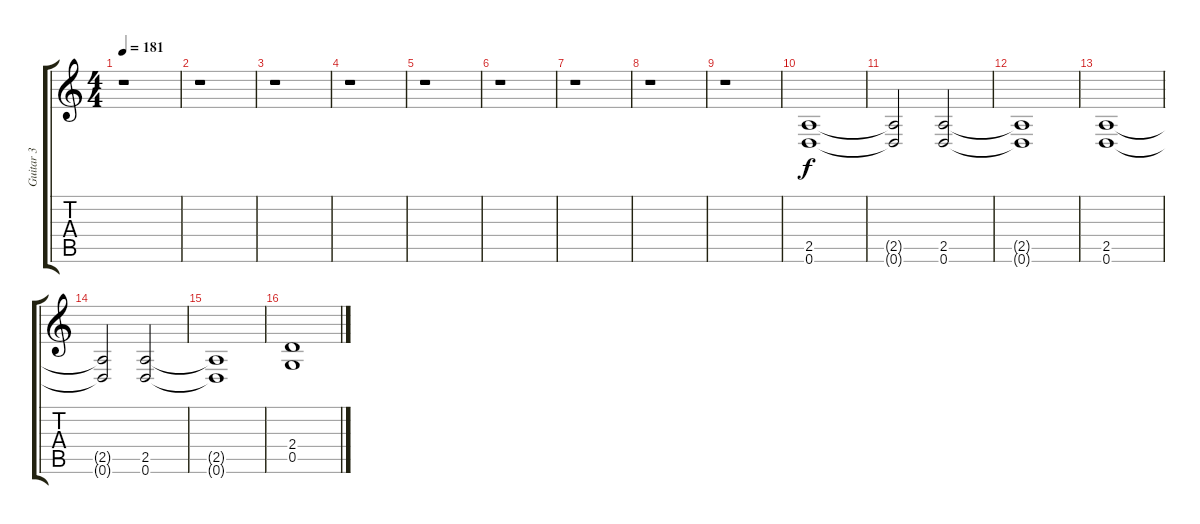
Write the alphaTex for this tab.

\track ("Guitar 3" "Guitar 3") {instrument overdrivenguitar}
\staff {score tabs}
\tuning (D4 A3 F3 C3 G2 D2) {hide}
\ts (4 4)
\tempo 181
\clef g2
\ks c
r.1{dy f} |
r.1 |
r.1 |
r.1 |
r.1 |
r.1 |
r.1 |
r.1 |
r.1 |
(2.5 0.6).1{volume 10 instrument electricguitarjazz} |
(2.5{t} 0.6{t}).2 (2.5 0.6).2 |
(2.5{t} 0.6{t}).1 |
(2.5 0.6).1 |
(2.5{t} 0.6{t}).2 (2.5 0.6).2 |
(2.5{t} 0.6{t}).1 |
(2.4 0.5).1
